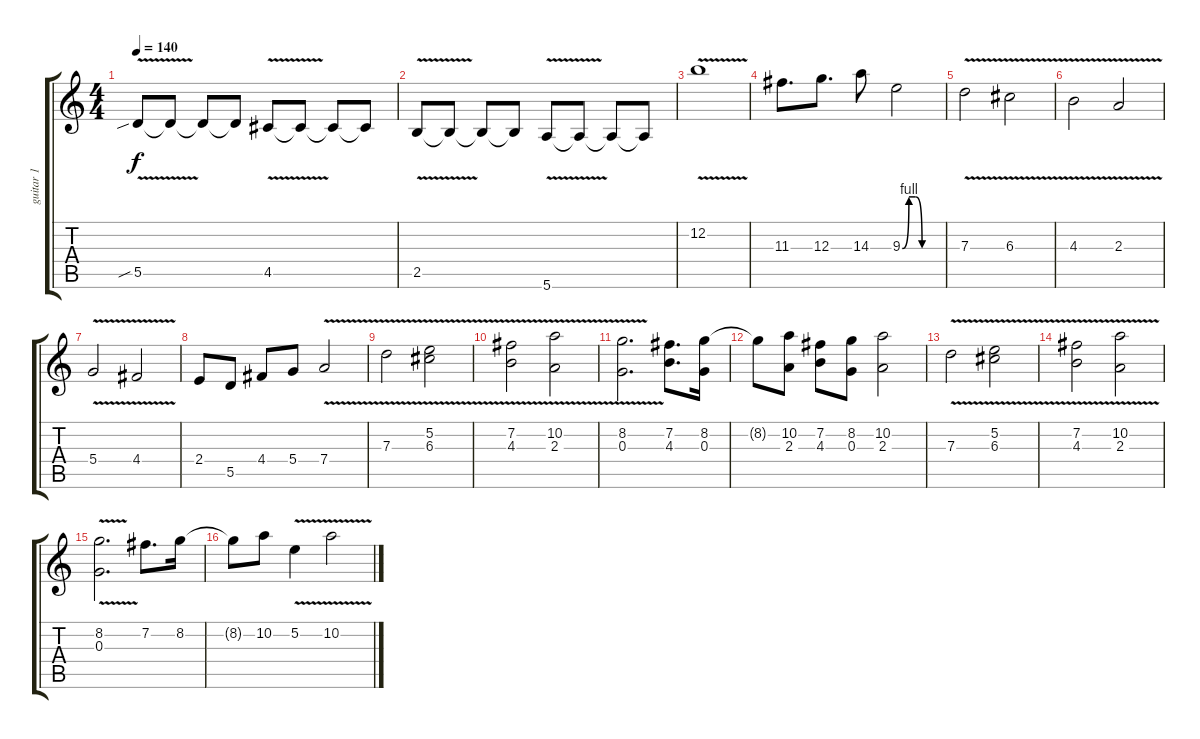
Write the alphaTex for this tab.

\track ("guitar 1" "guitar 1") {instrument overdrivenguitar}
\staff {score tabs}
\tuning (E4 B3 G3 D3 A2 E2) {hide}
\ts (4 4)
\tempo 140
\clef g2
\ks c
5.5{v sib}.8{dy f volume 13} 5.5{t}.8 5.5{t}.8 5.5{t}.8 4.5{v}.8 4.5{t}.8 4.5{t}.8 4.5{t}.8 |
2.5{v}.8 2.5{t}.8 2.5{t}.8 2.5{t}.8 5.6{v}.8 5.6{t}.8 5.6{t}.8 5.6{t}.8 |
12.2{v}.1 |
11.3.8{d} 12.3.8{d} 14.3.8 9.3{be (custom 0 0 10 4 20 4 30 0 60 0)}.2 |
7.3{v}.2 6.3{v}.2 |
4.3{v}.2 2.3{v}.2 |
5.4{v}.2 4.4{v}.2 |
2.4.8 5.5.8 4.4.8 5.4.8 7.4{v}.2 |
7.3{v}.2 (5.2{v} 6.3).2 |
(7.2{v} 4.3).2 (10.2{v} 2.3).2 |
(8.2{v} 0.3).2{d} (7.2 4.3).8{d} (8.2 0.3).16 |
8.2{t}.8 (10.2 2.3).8 (7.2 4.3).8 (8.2 0.3).8 (10.2 2.3).2 |
7.3{v}.2 (5.2{v} 6.3).2 |
(7.2{v} 4.3).2 (10.2{v} 2.3).2 |
(8.2{v} 0.3).2{d} 7.2.8{d} 8.2.16 |
8.2{t}.8 10.2.8 5.2{v}.4 10.2{v}.2
